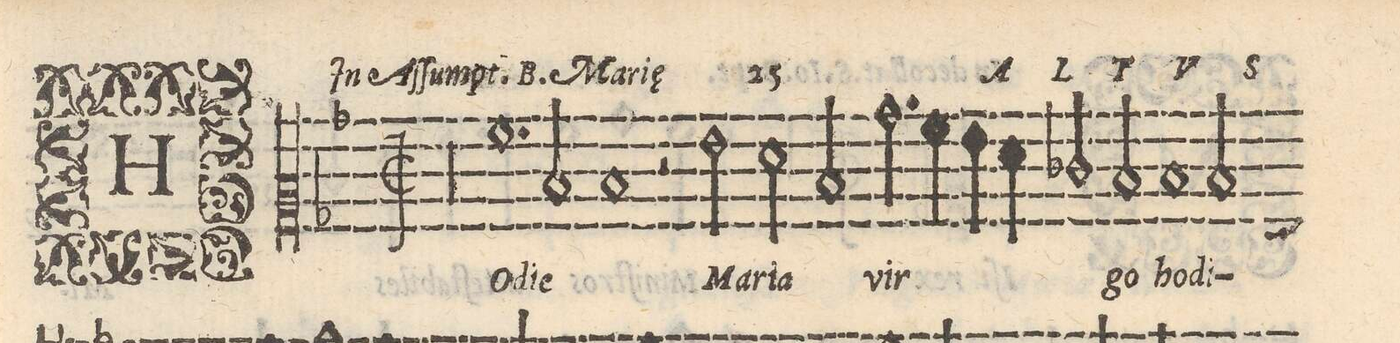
**kern	**text
*I"ALTUS	*
*clefC2	*
*k[b-]	*
*met(C|)	*
*M2/2	*
1r	.
=2-	=2-
1r	.
=3-	=3-
1r	.
=4-	=4-
1r	.
=5-	=5-
1.a	HO-
=6-	=6-
2d/	-di-
=7-	=7-
1d	-e
=8-	=8-
2r	.
2g\	Ma-
=9-	=9-
2f\	-ri-
2d/	-a
=10-	=10-
2.b-\	vir-
4a\	.
=11-	=11-
4g\	.
4f\	.
2e-X/	-go
=12-	=12-
2d/	ho-
1d/	-di-
=13-	=13-
2d/	.
*-	*-
